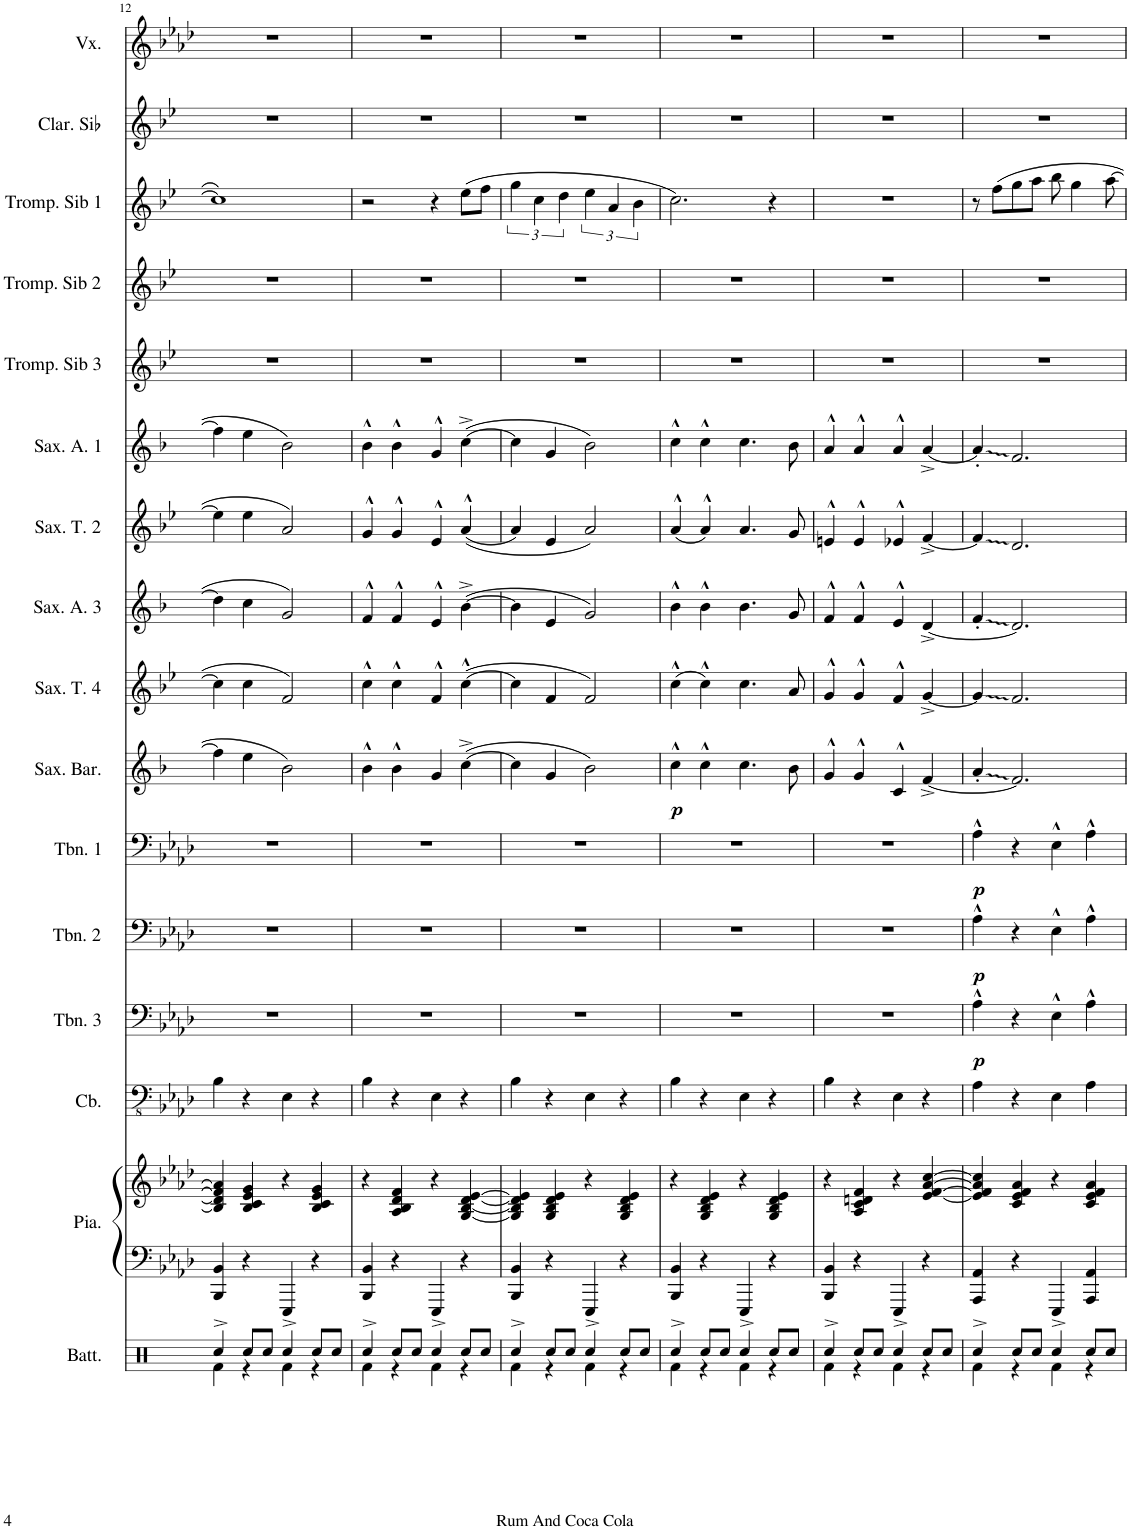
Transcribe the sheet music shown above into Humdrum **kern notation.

**kern	**kern	**kern	**kern	**kern	**dynam	**kern	**dynam	**kern	**dynam	**kern	**dynam	**kern	**kern	**kern	**kern	**kern	**kern	**kern	**kern	**kern
*part16	*part15	*part15	*part14	*part13	*part13	*part12	*part12	*part11	*part11	*part10	*part10	*part9	*part8	*part7	*part6	*part5	*part4	*part3	*part2	*part1
*staff17	*staff16	*staff15	*staff14	*staff13	*staff13	*staff12	*staff12	*staff11	*staff11	*staff10	*staff10	*staff9	*staff8	*staff7	*staff6	*staff5	*staff4	*staff3	*staff2	*staff1
*I"Batterie	*I"Piano	*	*I"Contrebasse	*I"Trombone 3	*	*I"Trombone 2	*	*I"Trombone 1	*	*I"Saxophone Baryton	*	*I"Saxophone Ténor 4	*I"Saxophone Alto 3	*I"Saxophone Ténor 2	*I"Saxophone Alto 1	*I"Trompette en Sib 3	*I"Trompette en Sib 2	*I"Trompette en Sib 1	*I"Clarinette en Sib	*I"Voix
*I'Batt.	*I'Pia.	*	*I'Cb.	*I'Tbn. 3	*	*I'Tbn. 2	*	*I'Tbn. 1	*	*I'Sax. Bar.	*	*I'Sax. T. 4	*I'Sax. A. 3	*I'Sax. T. 2	*I'Sax. A. 1	*I'Tromp. Sib 3	*I'Tromp. Sib 2	*I'Tromp. Sib 1	*I'Clar. Sib	*I'Vx.
!!LO:PB:g=z
*clefX	*clefF4	*clefG2	*clefFv4	*clefF4	*	*clefF4	*	*clefF4	*	*clefG2	*	*clefG2	*clefG2	*clefG2	*clefG2	*clefG2	*clefG2	*clefG2	*clefG2	*clefG2
*	*	*	*Trd7c12	*	*	*	*	*	*	*Trd12c21	*	*Trd8c14	*Trd5c9	*Trd8c14	*Trd5c9	*Trd1c2	*Trd1c2	*Trd1c2	*Trd1c2	*
*k[]	*k[b-e-a-d-]	*k[b-e-a-d-]	*k[b-e-a-d-]	*k[b-e-a-d-]	*	*k[b-e-a-d-]	*	*k[b-e-a-d-]	*	*k[b-]	*	*k[b-e-]	*k[b-]	*k[b-e-]	*k[b-]	*k[b-e-]	*k[b-e-]	*k[b-e-]	*k[b-e-]	*k[b-e-a-d-]
*M2/2	*M2/2	*M2/2	*M2/2	*M2/2	*	*M2/2	*	*M2/2	*	*M2/2	*	*M2/2	*M2/2	*M2/2	*M2/2	*M2/2	*M2/2	*M2/2	*M2/2	*M2/2
*met(c|)	*met(c|)	*met(c|)	*met(c|)	*met(c|)	*	*met(c|)	*	*met(c|)	*	*met(c|)	*	*met(c|)	*met(c|)	*met(c|)	*met(c|)	*met(c|)	*met(c|)	*met(c|)	*met(c|)	*met(c|)
=12	=12	=12	=12	=12	=12	=12	=12	=12	=12	=12	=12	=12	=12	=12	=12	=12	=12	=12	=12	=12
*^	*	*	*	*	*	*	*	*	*	*	*	*	*	*	*	*	*	*	*	*
4Rcc^/	4Rf\	4BBB-/ 4BB-/	4B-/] 4d-/] 4f/] 4a-/]	4BB-\	1r	.	1r	.	1r	.	4ff\]	.	4cc\]	4dd\]	4ee-\]	4ff\]	1r	1r	1cc]	1r	1r
8Rcc/L	4r	4r	4B-/ 4c/ 4e-/ 4g/	4r	.	.	.	.	.	.	4ee\	.	4cc\	4cc\	4ee-\	4ee\	.	.	.	.	.
8Rcc/J	.	.	.	.	.	.	.	.	.	.	.	.	.	.	.	.	.	.	.	.	.
4Rcc^/	4Rf\	4EEE-/	4r	4EE-\	.	.	.	.	.	.	2b-\	.	2f/	2g/	2a/	2b-\	.	.	.	.	.
8Rcc/L	4r	4r	4B-/ 4c/ 4e-/ 4g/	4r	.	.	.	.	.	.	.	.	.	.	.	.	.	.	.	.	.
8Rcc/J	.	.	.	.	.	.	.	.	.	.	.	.	.	.	.	.	.	.	.	.	.
=13	=13	=13	=13	=13	=13	=13	=13	=13	=13	=13	=13	=13	=13	=13	=13	=13	=13	=13	=13	=13	=13
4Rcc^/	4Rf\	4BBB-/ 4BB-/	4r	4BB-\	1r	.	1r	.	1r	.	4b-^^\	.	4cc^^\	4f^^/	4g^^/	4b-^^\	1r	1r	2r	1r	1r
8Rcc/L	4r	4r	4A-/ 4B-/ 4d-/ 4f/	4r	.	.	.	.	.	.	4b-^^\	.	4cc^^\	4f^^/	4g^^/	4b-^^\	.	.	.	.	.
8Rcc/J	.	.	.	.	.	.	.	.	.	.	.	.	.	.	.	.	.	.	.	.	.
4Rcc^/	4Rf\	4EEE-/	4r	4EE-\	.	.	.	.	.	.	4g/	.	4f^^/	4e^^/	4e-^^/	4g^^/	.	.	4r	.	.
8Rcc/L	4r	4r	[4G/ [4B-/ [4d-/ [4e-/	4r	.	.	.	.	.	.	([4cc^\	.	([4cc^^\	([4b-^\	((4a^^/	([4cc^\	.	.	(8ee-\L	.	.
8Rcc/J	.	.	.	.	.	.	.	.	.	.	.	.	.	.	.	.	.	.	8ff\J	.	.
=14	=14	=14	=14	=14	=14	=14	=14	=14	=14	=14	=14	=14	=14	=14	=14	=14	=14	=14	=14	=14	=14
4Rcc^/	4Rf\	4BBB-/ 4BB-/	4G/] 4B-/] 4d-/] 4e-/]	4BB-\	1r	.	1r	.	1r	.	4cc\]	.	4cc\]	4b-\]	4a/)	4cc\]	1r	1r	6gg\	1r	1r
.	.	.	.	.	.	.	.	.	.	.	.	.	.	.	.	.	.	.	6cc\	.	.
8Rcc/L	4r	4r	4G/ 4B-/ 4d-/ 4e-/	4r	.	.	.	.	.	.	4g/	.	4f/	4e/	4e-/	4g/	.	.	.	.	.
.	.	.	.	.	.	.	.	.	.	.	.	.	.	.	.	.	.	.	6dd\	.	.
8Rcc/J	.	.	.	.	.	.	.	.	.	.	.	.	.	.	.	.	.	.	.	.	.
4Rcc^/	4Rf\	4EEE-/	4r	4EE-\	.	.	.	.	.	.	2b-\)	.	2f/)	2g/)	2a/)	2b-\)	.	.	6ee-\	.	.
.	.	.	.	.	.	.	.	.	.	.	.	.	.	.	.	.	.	.	6a/	.	.
8Rcc/L	4r	4r	4G/ 4B-/ 4d-/ 4e-/	4r	.	.	.	.	.	.	.	.	.	.	.	.	.	.	.	.	.
.	.	.	.	.	.	.	.	.	.	.	.	.	.	.	.	.	.	.	6b-\	.	.
8Rcc/J	.	.	.	.	.	.	.	.	.	.	.	.	.	.	.	.	.	.	.	.	.
=15	=15	=15	=15	=15	=15	=15	=15	=15	=15	=15	=15	=15	=15	=15	=15	=15	=15	=15	=15	=15	=15
!	!	!	!	!	!	!	!	!	!	!	!	!LO:DY:b	!	!	!	!	!	!	!	!	!
4Rcc^/	4Rf\	4BBB-/ 4BB-/	4r	4BB-\	1r	.	1r	.	1r	.	4cc^^\	p	(4cc^^\	4b-^^\	(4a^^/	4cc^^\	1r	1r	2.cc\)	1r	1r
8Rcc/L	4r	4r	4G/ 4B-/ 4d-/ 4e-/	4r	.	.	.	.	.	.	4cc^^\	.	4cc^^\)	4b-^^\	4a^^/)	4cc^^\	.	.	.	.	.
8Rcc/J	.	.	.	.	.	.	.	.	.	.	.	.	.	.	.	.	.	.	.	.	.
4Rcc^/	4Rf\	4EEE-/	4r	4EE-\	.	.	.	.	.	.	4.cc\	.	4.cc\	4.b-\	4.a/	4.cc\	.	.	.	.	.
8Rcc/L	4r	4r	4G/ 4B-/ 4d-/ 4e-/	4r	.	.	.	.	.	.	.	.	.	.	.	.	.	.	4r	.	.
8Rcc/J	.	.	.	.	.	.	.	.	.	.	8b-\	.	8a/	8g/	8g/	8b-\	.	.	.	.	.
=16	=16	=16	=16	=16	=16	=16	=16	=16	=16	=16	=16	=16	=16	=16	=16	=16	=16	=16	=16	=16	=16
4Rcc^/	4Rf\	4BBB-/ 4BB-/	4r	4BB-\	1r	.	1r	.	1r	.	4g^^/	.	4g^^/	4f^^/	4en^^/	4a^^/	1r	1r	1r	1r	1r
8Rcc/L	4r	4r	4A-/ 4c/ 4dn/ 4f/	4r	.	.	.	.	.	.	4g^^/	.	4g^^/	4f^^/	4e^^/	4a^^/	.	.	.	.	.
8Rcc/J	.	.	.	.	.	.	.	.	.	.	.	.	.	.	.	.	.	.	.	.	.
4Rcc^/	4Rf\	4EEE-/	4r	4EE-\	.	.	.	.	.	.	4c^^/	.	4f^^/	4e^^/	4e-X^^/	4a^^/	.	.	.	.	.
8Rcc/L	4r	4r	[4e-/ [4f/ [4a-/ [4cc/	4r	.	.	.	.	.	.	[4f^/	.	[4g^/	[4d^/	[4f^/	[4a^/	.	.	.	.	.
8Rcc/J	.	.	.	.	.	.	.	.	.	.	.	.	.	.	.	.	.	.	.	.	.
=17	=17	=17	=17	=17	=17	=17	=17	=17	=17	=17	=17	=17	=17	=17	=17	=17	=17	=17	=17	=17	=17
!	!	!	!	!	!	!LO:DY:b	!	!LO:DY:b	!	!LO:DY:b	!	!	!	!	!	!	!	!	!	!	!
4Rcc^/	4Rf\	4AAA-/ 4AA-/	4e-/] 4f/] 4a-/] 4cc/]	4AA-\	4A-^^\	p	4A-^^\	p	4A-^^\	p	4a'/	.	4g/]	4f'/	4f/]	4a'/]	1r	1r	8r	1r	1r
.	.	.	.	.	.	.	.	.	.	.	.	.	.	.	.	.	.	.	8ff\L	.	.
8Rcc/L	4r	4r	4c/ 4e-/ 4f/ 4a-/	4r	4r	.	4r	.	4r	.	2.f/]	.	2.f/	2.d/]	2.d/	2.f/	.	.	8gg\	.	.
8Rcc/J	.	.	.	.	.	.	.	.	.	.	.	.	.	.	.	.	.	.	8aa\J	.	.
4Rcc^/	4Rf\	4EEE-/	4r	4EE-\	4E-^^\	.	4E-^^\	.	4E-^^\	.	.	.	.	.	.	.	.	.	8bb-\	.	.
.	.	.	.	.	.	.	.	.	.	.	.	.	.	.	.	.	.	.	4gg\	.	.
8Rcc/L	4r	4AAA-/ 4AA-/	4c/ 4e-/ 4f/ 4a-/	4AA-\	4A-^^\	.	4A-^^\	.	4A-^^\	.	.	.	.	.	.	.	.	.	.	.	.
8Rcc/J	.	.	.	.	.	.	.	.	.	.	.	.	.	.	.	.	.	.	[8aa\	.	.
*v	*v	*	*	*	*	*	*	*	*	*	*	*	*	*	*	*	*	*	*	*	*
=	=	=	=	=	=	=	=	=	=	=	=	=	=	=	=	=	=	=	=	=
*-	*-	*-	*-	*-	*-	*-	*-	*-	*-	*-	*-	*-	*-	*-	*-	*-	*-	*-	*-	*-
